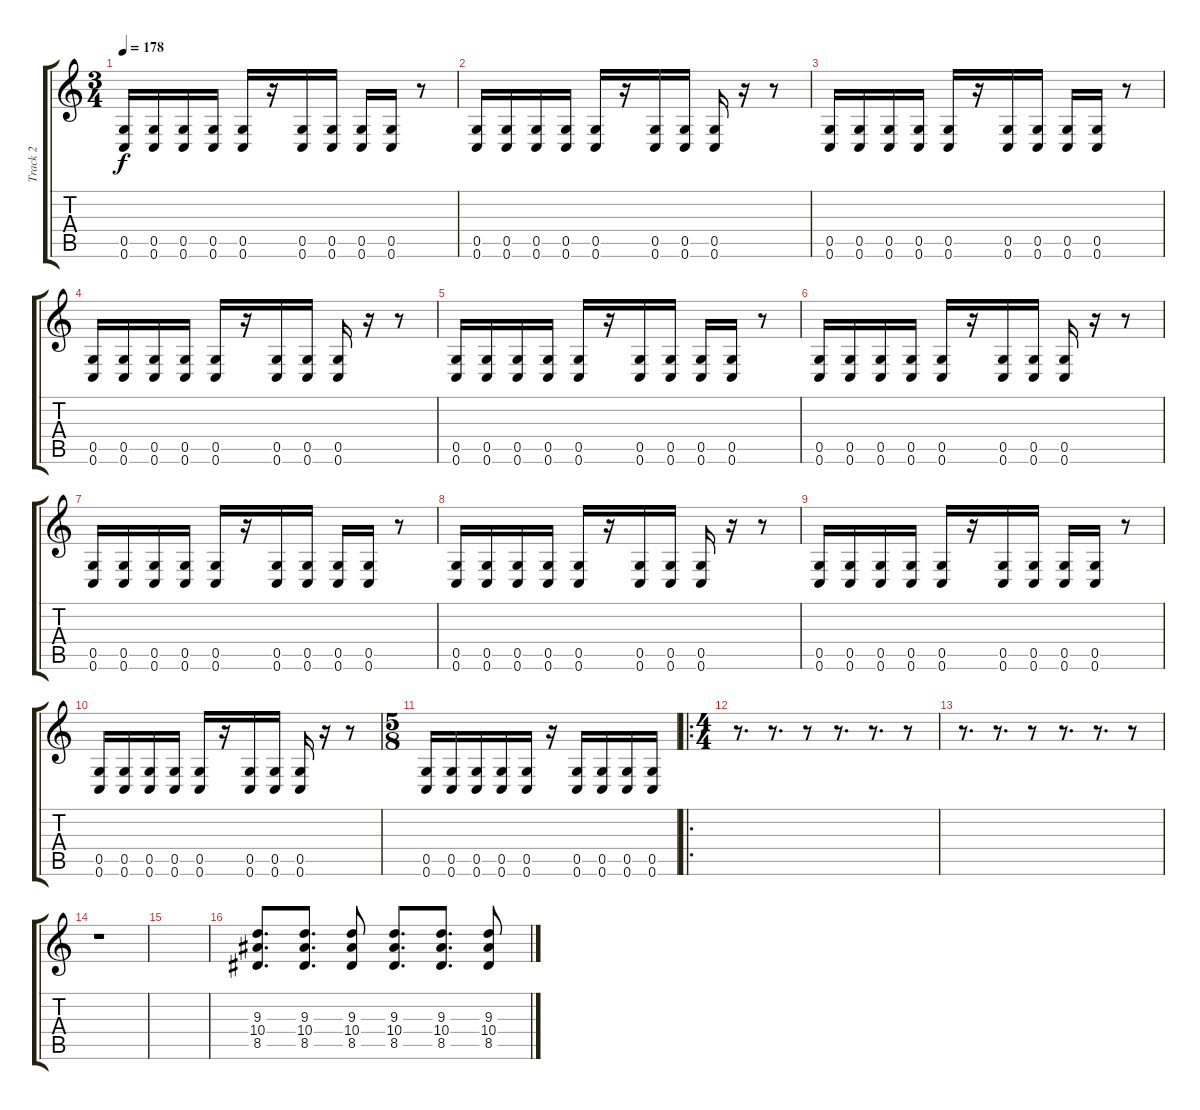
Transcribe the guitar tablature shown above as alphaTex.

\track ("Track 2" "Track 2") {instrument distortionguitar}
\staff {score tabs}
\tuning (D4 A3 F3 C3 G2 C2) {hide}
\ts (3 4)
\tempo 178
\clef g2
\ks c
(0.5 0.6).16{dy f} (0.5 0.6).16 (0.5 0.6).16 (0.5 0.6).16 (0.5 0.6).16 r.16 (0.5 0.6).16 (0.5 0.6).16 (0.5 0.6).16 (0.5 0.6).16 r.8 |
(0.5 0.6).16 (0.5 0.6).16 (0.5 0.6).16 (0.5 0.6).16 (0.5 0.6).16 r.16 (0.5 0.6).16 (0.5 0.6).16 (0.5 0.6).16 r.16 r.8 |
(0.5 0.6).16 (0.5 0.6).16 (0.5 0.6).16 (0.5 0.6).16 (0.5 0.6).16 r.16 (0.5 0.6).16 (0.5 0.6).16 (0.5 0.6).16 (0.5 0.6).16 r.8 |
(0.5 0.6).16 (0.5 0.6).16 (0.5 0.6).16 (0.5 0.6).16 (0.5 0.6).16 r.16 (0.5 0.6).16 (0.5 0.6).16 (0.5 0.6).16 r.16 r.8 |
(0.5 0.6).16 (0.5 0.6).16 (0.5 0.6).16 (0.5 0.6).16 (0.5 0.6).16 r.16 (0.5 0.6).16 (0.5 0.6).16 (0.5 0.6).16 (0.5 0.6).16 r.8 |
(0.5 0.6).16 (0.5 0.6).16 (0.5 0.6).16 (0.5 0.6).16 (0.5 0.6).16 r.16 (0.5 0.6).16 (0.5 0.6).16 (0.5 0.6).16 r.16 r.8 |
(0.5 0.6).16 (0.5 0.6).16 (0.5 0.6).16 (0.5 0.6).16 (0.5 0.6).16 r.16 (0.5 0.6).16 (0.5 0.6).16 (0.5 0.6).16 (0.5 0.6).16 r.8 |
(0.5 0.6).16 (0.5 0.6).16 (0.5 0.6).16 (0.5 0.6).16 (0.5 0.6).16 r.16 (0.5 0.6).16 (0.5 0.6).16 (0.5 0.6).16 r.16 r.8 |
(0.5 0.6).16 (0.5 0.6).16 (0.5 0.6).16 (0.5 0.6).16 (0.5 0.6).16 r.16 (0.5 0.6).16 (0.5 0.6).16 (0.5 0.6).16 (0.5 0.6).16 r.8 |
(0.5 0.6).16 (0.5 0.6).16 (0.5 0.6).16 (0.5 0.6).16 (0.5 0.6).16 r.16 (0.5 0.6).16 (0.5 0.6).16 (0.5 0.6).16 r.16 r.8 |
\ts (5 8)
(0.5 0.6).16 (0.5 0.6).16 (0.5 0.6).16 (0.5 0.6).16 (0.5 0.6).16 r.16 (0.5 0.6).16 (0.5 0.6).16 (0.5 0.6).16 (0.5 0.6).16 |
\ro
\ts (4 4)
r.8{d} r.8{d} r.8 r.8{d} r.8{d} r.8 |
r.8{d} r.8{d} r.8 r.8{d} r.8{d} r.8 |
r.1 |
|
(9.3 10.4 8.5).8{d} (9.3 10.4 8.5).8{d} (9.3 10.4 8.5).8 (9.3 10.4 8.5).8{d} (9.3 10.4 8.5).8{d} (9.3 10.4 8.5).8
